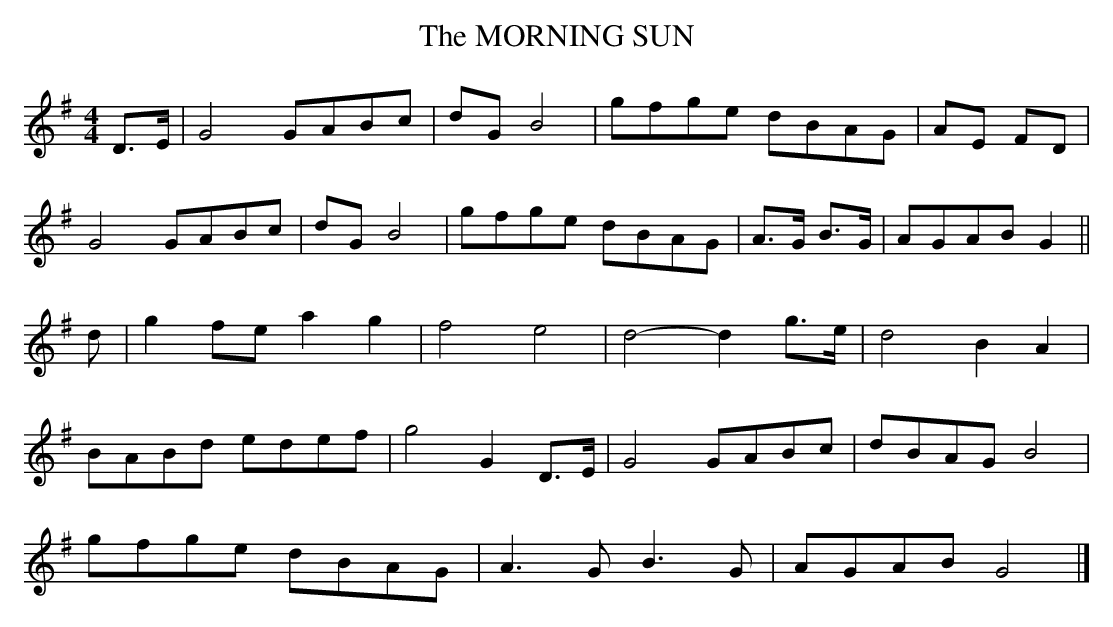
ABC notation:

X:1
T:MORNING SUN, The
Y:"with spirit and feeling"
M:4/4
L:1/8
K:G
D>E|G4 GABc|dG B4|gfge dBAG|AE FD|
G4 GABc|dG B4|gfge dBAG|A>G B>G|AGAB G2||
d|g2fe a2g2|f4 e4|d4-d2g>e|d4 B2A2|
BABd edef|g4 G2D>E|G4 GABc|dBAG B4|
gfge dBAG|A3G B3G|AGAB G4|]
